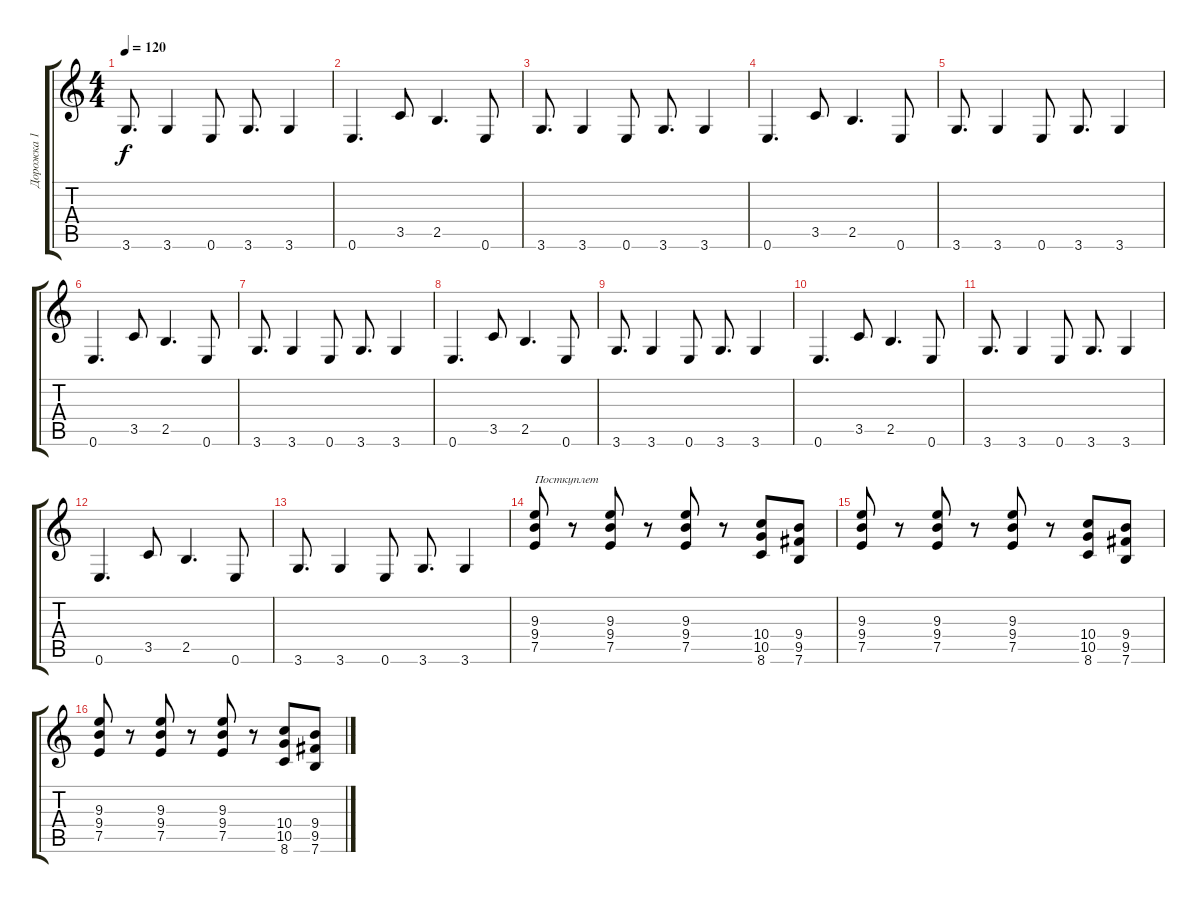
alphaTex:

\track ("Дорожка 1" "Дорожка 1") {instrument overdrivenguitar}
\staff {score tabs}
\tuning (E4 B3 G3 D3 A2 E2) {hide}
\ts (4 4)
\tempo 120
\clef g2
\ks c
3.6.8{d dy f} 3.6.4 0.6.8 3.6.8{d} 3.6.4 |
0.6.4{d} 3.5.8 2.5.4{d} 0.6.8 |
3.6.8{d} 3.6.4 0.6.8 3.6.8{d} 3.6.4 |
0.6.4{d} 3.5.8 2.5.4{d} 0.6.8 |
3.6.8{d} 3.6.4 0.6.8 3.6.8{d} 3.6.4 |
0.6.4{d} 3.5.8 2.5.4{d} 0.6.8 |
3.6.8{d} 3.6.4 0.6.8 3.6.8{d} 3.6.4 |
0.6.4{d} 3.5.8 2.5.4{d} 0.6.8 |
3.6.8{d} 3.6.4 0.6.8 3.6.8{d} 3.6.4 |
0.6.4{d} 3.5.8 2.5.4{d} 0.6.8 |
3.6.8{d} 3.6.4 0.6.8 3.6.8{d} 3.6.4 |
0.6.4{d} 3.5.8 2.5.4{d} 0.6.8 |
3.6.8{d} 3.6.4 0.6.8 3.6.8{d} 3.6.4 |
(9.3 9.4 7.5).8{txt "Посткуплет"} r.8 (9.3 9.4 7.5).8 r.8 (9.3 9.4 7.5).8 r.8 (10.4 10.5 8.6).8 (9.4 9.5 7.6).8 |
(9.3 9.4 7.5).8 r.8 (9.3 9.4 7.5).8 r.8 (9.3 9.4 7.5).8 r.8 (10.4 10.5 8.6).8 (9.4 9.5 7.6).8 |
(9.3 9.4 7.5).8 r.8 (9.3 9.4 7.5).8 r.8 (9.3 9.4 7.5).8 r.8 (10.4 10.5 8.6).8 (9.4 9.5 7.6).8
